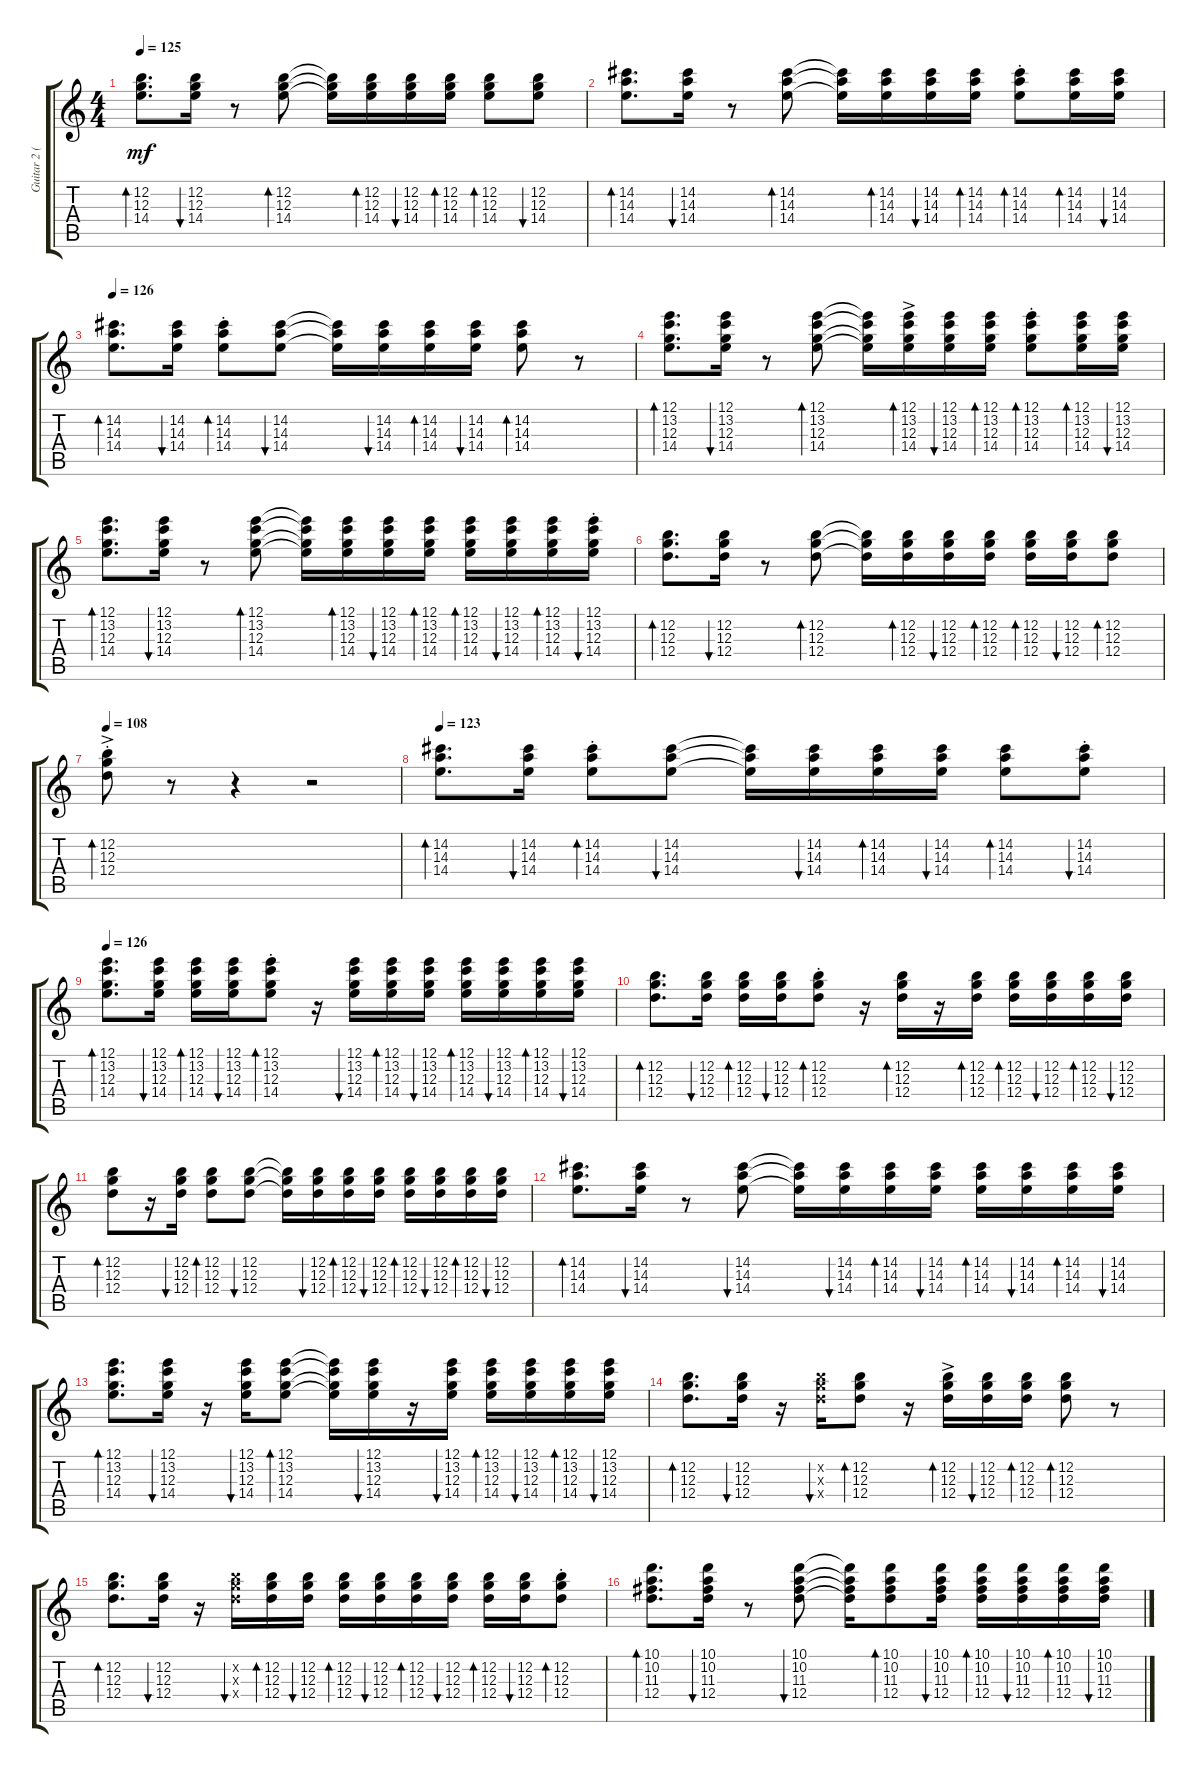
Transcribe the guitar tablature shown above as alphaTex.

\track ("Guitar 2 (Jesse Ed Davis)" "Guitar 2 (") {instrument electricguitarclean}
\staff {score tabs}
\tuning (E4 B3 G3 D3 A2 E2) {hide}
\ts (4 4)
\tempo 125
\clef g2
\ks c
(12.2 12.3 14.4).8{d bd 60 dy mf} (12.2 12.3 14.4).16{bu 60} r.8 (12.2 12.3 14.4).8{bd 60} (12.2{t} 12.3{t} 14.4{t}).16 (12.2 12.3 14.4).16{bd 60} (12.2 12.3 14.4).16{bu 60} (12.2 12.3 14.4).16{bd 60} (12.2 12.3 14.4).8{bd 60} (12.2 12.3 14.4).8{bu 60} |
(14.2 14.3 14.4).8{d bd 60} (14.2 14.3 14.4).16{bu 60} r.8 (14.2 14.3 14.4).8{bd 60} (14.2{t} 14.3{t} 14.4{t}).16 (14.2 14.3 14.4).16{bd 60} (14.2 14.3 14.4).16{bu 60} (14.2 14.3 14.4).16{bd 60} (14.2{st} 14.3{st} 14.4{st}).8{bd 60} (14.2 14.3 14.4).16{bd 60} (14.2 14.3 14.4).16{bu 60} |
\tempo 126
(14.2 14.3 14.4).8{d bd 60} (14.2 14.3 14.4).16{bu 60} (14.2{st} 14.3{st} 14.4{st}).8{bd 60} (14.2 14.3 14.4).8{bu 60} (14.2{t} 14.3{t} 14.4{t}).16 (14.2 14.3 14.4).16{bu 60} (14.2 14.3 14.4).16{bd 60} (14.2 14.3 14.4).16{bu 60} (14.2 14.3 14.4).8{bd 60} r.8 |
(12.1 13.2 12.3 14.4).8{d bd 60} (12.1 13.2 12.3 14.4).16{bu 60} r.8 (12.1 13.2 12.3 14.4).8{bd 60} (12.1{t} 13.2{t} 12.3{t} 14.4{t}).16 (12.1{ac} 13.2{ac} 12.3{ac} 14.4{ac}).16{bd 60} (12.1 13.2 12.3 14.4).16{bu 60} (12.1 13.2 12.3 14.4).16{bd 60} (12.1{st} 13.2{st} 12.3{st} 14.4{st}).8{bd 60} (12.1 13.2 12.3 14.4).16{bd 60} (12.1 13.2 12.3 14.4).16{bu 60} |
(12.1 13.2 12.3 14.4).8{d bd 60} (12.1 13.2 12.3 14.4).16{bu 60} r.8 (12.1 13.2 12.3 14.4).8{bd 60} (12.1{t} 13.2{t} 12.3{t} 14.4{t}).16 (12.1 13.2 12.3 14.4).16{bd 60} (12.1 13.2 12.3 14.4).16{bu 60} (12.1 13.2 12.3 14.4).16{bd 60} (12.1 13.2 12.3 14.4).16{bd 60} (12.1 13.2 12.3 14.4).16{bu 60} (12.1 13.2 12.3 14.4).16{bd 60} (12.1{st} 13.2{st} 12.3{st} 14.4{st}).16{bu 60} |
(12.2 12.3 12.4).8{d bd 60} (12.2 12.3 12.4).16{bu 60} r.8 (12.2 12.3 12.4).8{bd 60} (12.2{t} 12.3{t} 12.4{t}).16 (12.2 12.3 12.4).16{bd 60} (12.2 12.3 12.4).16{bu 60} (12.2 12.3 12.4).16{bd 60} (12.2 12.3 12.4).16{bd 60} (12.2 12.3 12.4).16{bu 60} (12.2 12.3 12.4).8{bd 60} |
\tempo 108
(12.2{ac st} 12.3{ac st} 12.4{ac st}).8{bd 60} r.8 r.4 r.2 |
\tempo 123
(14.2 14.3 14.4).8{d bd 60} (14.2 14.3 14.4).16{bu 60} (14.2{st} 14.3{st} 14.4{st}).8{bd 60} (14.2 14.3 14.4).8{bu 60} (14.2{t} 14.3{t} 14.4{t}).16 (14.2 14.3 14.4).16{bu 60} (14.2 14.3 14.4).16{bd 60} (14.2 14.3 14.4).16{bu 60} (14.2 14.3 14.4).8{bd 60} (14.2{st} 14.3{st} 14.4{st}).8{bu 60} |
\tempo 126
(12.1 13.2 12.3 14.4).8{d bd 60} (12.1 13.2 12.3 14.4).16{bu 60} (12.1 13.2 12.3 14.4).16{bd 60} (12.1 13.2 12.3 14.4).16{bu 120} (12.1{st} 13.2{st} 12.3{st} 14.4{st}).8{bd 60} r.16 (12.1 13.2 12.3 14.4).16{bu 60} (12.1 13.2 12.3 14.4).16{bd 60} (12.1 13.2 12.3 14.4).16{bu 60} (12.1 13.2 12.3 14.4).16{bd 60} (12.1 13.2 12.3 14.4).16{bu 60} (12.1 13.2 12.3 14.4).16{bd 60} (12.1 13.2 12.3 14.4).16{bu 60} |
(12.2 12.3 12.4).8{d bd 60} (12.2 12.3 12.4).16{bu 60} (12.2 12.3 12.4).16{bd 60} (12.2 12.3 12.4).16{bu 60} (12.2{st} 12.3{st} 12.4{st}).8{bd 60} r.16 (12.2 12.3 12.4).16{bd 60} r.16 (12.2 12.3 12.4).16{bd 60} (12.2 12.3 12.4).16{bd 60} (12.2 12.3 12.4).16{bu 60} (12.2 12.3 12.4).16{bd 60} (12.2 12.3 12.4).16{bu 60} |
(12.2 12.3 12.4).8{bd 60} r.16 (12.2 12.3 12.4).16{bu 60} (12.2 12.3 12.4).8{bd 60} (12.2 12.3 12.4).8{bu 60} (12.2{t} 12.3{t} 12.4{t}).16 (12.2 12.3 12.4).16{bu 60} (12.2 12.3 12.4).16{bd 60} (12.2 12.3 12.4).16{bu 60} (12.2 12.3 12.4).16{bd 60} (12.2 12.3 12.4).16{bu 60} (12.2 12.3 12.4).16{bd 60} (12.2 12.3 12.4).16{bu 60} |
(14.2 14.3 14.4).8{d bd 60} (14.2 14.3 14.4).16{bu 60} r.8 (14.2 14.3 14.4).8{bu 60} (14.2{t} 14.3{t} 14.4{t}).16 (14.2 14.3 14.4).16{bu 60} (14.2 14.3 14.4).16{bd 60} (14.2 14.3 14.4).16{bu 60} (14.2 14.3 14.4).16{bd 60} (14.2 14.3 14.4).16{bu 60} (14.2 14.3 14.4).16{bd 60} (14.2 14.3 14.4).16{bu 60} |
(12.1 13.2 12.3 14.4).8{d bd 60} (12.1 13.2 12.3 14.4).16{bu 60} r.16 (12.1 13.2 12.3 14.4).16{bu 120} (12.1 13.2 12.3 14.4).8{bd 60} (12.1{t} 13.2{t} 12.3{t} 14.4{t}).16 (12.1 13.2 12.3 14.4).16{bu 60} r.16 (12.1 13.2 12.3 14.4).16{bu 60} (12.1 13.2 12.3 14.4).16{bd 60} (12.1 13.2 12.3 14.4).16{bu 60} (12.1 13.2 12.3 14.4).16{bd 60} (12.1 13.2 12.3 14.4).16{bu 60} |
(12.2 12.3 12.4).8{d bd 60} (12.2 12.3 12.4).16{bu 60} r.16 (12.2{x} 12.3{x} 12.4{x}).16{bu 60} (12.2 12.3 12.4).8{bd 60} r.16 (12.2{ac} 12.3{ac} 12.4{ac}).16{bd 60} (12.2 12.3 12.4).16{bu 60} (12.2 12.3 12.4).16{bd 60} (12.2 12.3 12.4).8{bd 60} r.8 |
(12.2 12.3 12.4).8{d bd 60} (12.2 12.3 12.4).16{bu 60} r.16 (12.2{x} 12.3{x} 12.4{x}).16{bu 60} (12.2 12.3 12.4).16{bd 60} (12.2 12.3 12.4).16{bu 60} (12.2 12.3 12.4).16{bd 60} (12.2 12.3 12.4).16{bu 60} (12.2 12.3 12.4).16{bd 60} (12.2 12.3 12.4).16{bu 60} (12.2 12.3 12.4).16{bd 60} (12.2 12.3 12.4).16{bu 60} (12.2{st} 12.3{st} 12.4{st}).8{bd 60} |
(10.1 10.2 11.3 12.4).8{d bd 60} (10.1 10.2 11.3 12.4).16{bu 60} r.8 (10.1 10.2 11.3 12.4).8{bu 60} (10.1{t} 10.2{t} 11.3{t} 12.4{t}).16 (10.1 10.2 11.3 12.4).8{bd 60} (10.1 10.2 11.3 12.4).16{bu 60} (10.1 10.2 11.3 12.4).16{bd 60} (10.1 10.2 11.3 12.4).16{bu 60} (10.1 10.2 11.3 12.4).16{bd 60} (10.1 10.2 11.3 12.4).16{bu 60}
